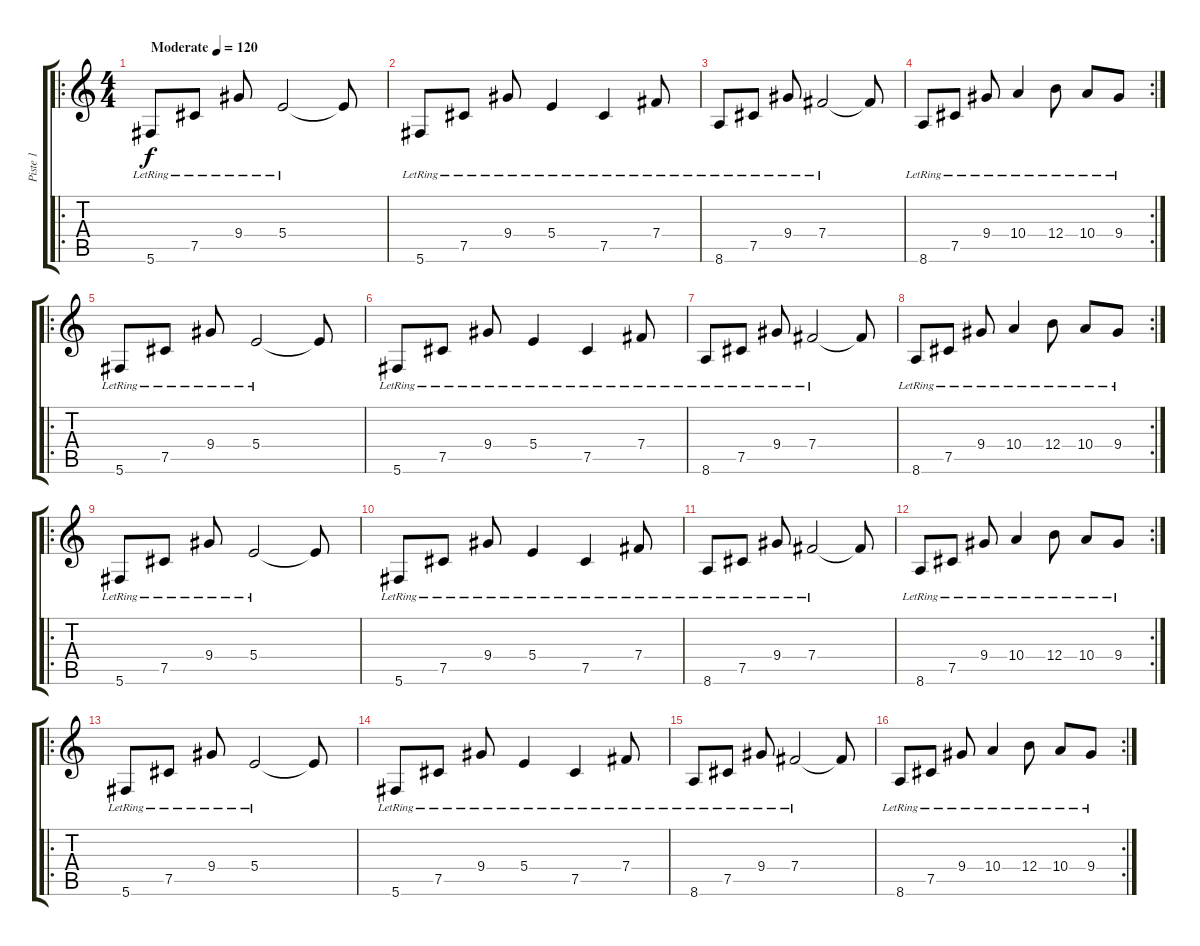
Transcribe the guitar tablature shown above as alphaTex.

\track ("Piste 1" "Piste 1") {instrument acousticguitarsteel}
\staff {score tabs}
\tuning (Db4 Ab3 E3 B2 Gb2 Db2) {hide}
\ro
\ts (4 4)
\tempo (120 "Moderate")
\clef g2
\ks c
5.6{lr}.8{dy f instrument acousticguitarsteel} 7.5{lr}.8 9.4{lr}.8 5.4{lr}.2 5.4{t}.8 |
5.6{lr}.8 7.5{lr}.8 9.4{lr}.8 5.4{lr}.4 7.5{lr}.4 7.4{lr}.8 |
8.6{lr}.8 7.5{lr}.8 9.4{lr}.8 7.4{lr}.2 7.4{t}.8 |
\rc 2
8.6{lr}.8 7.5{lr}.8 9.4{lr}.8 10.4{lr}.4 12.4{lr}.8 10.4{lr}.8 9.4{lr}.8 |
\ro
5.6{lr}.8 7.5{lr}.8 9.4{lr}.8 5.4{lr}.2 5.4{t}.8 |
5.6{lr}.8 7.5{lr}.8 9.4{lr}.8 5.4{lr}.4 7.5{lr}.4 7.4{lr}.8 |
8.6{lr}.8 7.5{lr}.8 9.4{lr}.8 7.4{lr}.2 7.4{t}.8 |
\rc 2
8.6{lr}.8 7.5{lr}.8 9.4{lr}.8 10.4{lr}.4 12.4{lr}.8 10.4{lr}.8 9.4{lr}.8 |
\ro
5.6{lr}.8 7.5{lr}.8 9.4{lr}.8 5.4{lr}.2 5.4{t}.8 |
5.6{lr}.8 7.5{lr}.8 9.4{lr}.8 5.4{lr}.4 7.5{lr}.4 7.4{lr}.8 |
8.6{lr}.8 7.5{lr}.8 9.4{lr}.8 7.4{lr}.2 7.4{t}.8 |
\rc 2
8.6{lr}.8 7.5{lr}.8 9.4{lr}.8 10.4{lr}.4 12.4{lr}.8 10.4{lr}.8 9.4{lr}.8 |
\ro
5.6{lr}.8 7.5{lr}.8 9.4{lr}.8 5.4{lr}.2 5.4{t}.8 |
5.6{lr}.8 7.5{lr}.8 9.4{lr}.8 5.4{lr}.4 7.5{lr}.4 7.4{lr}.8 |
8.6{lr}.8 7.5{lr}.8 9.4{lr}.8 7.4{lr}.2 7.4{t}.8 |
\rc 2
8.6{lr}.8 7.5{lr}.8 9.4{lr}.8 10.4{lr}.4 12.4{lr}.8 10.4{lr}.8 9.4{lr}.8
